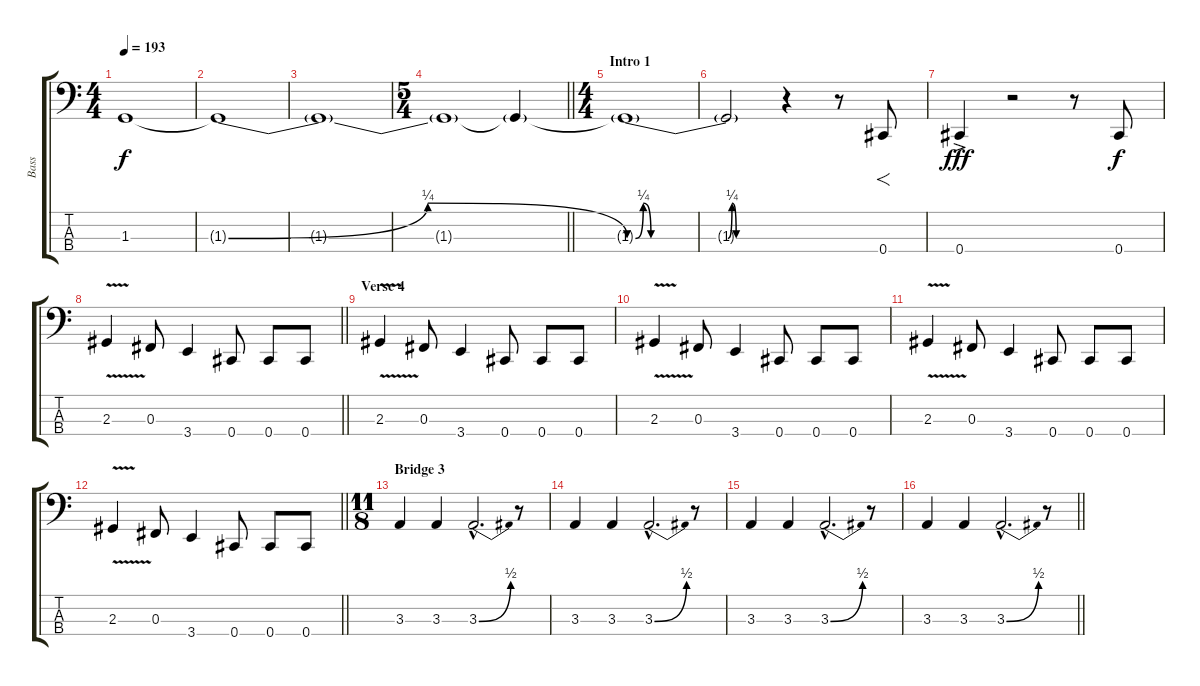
\track ("Bass" "Bass") {instrument electricbasspick}
\staff {score tabs}
\tuning (E2 B1 Gb1 Db1) {hide}
\ts (4 4)
\tempo 193
\clef f4
\ks c
1.3{t}.1{dy f} |
1.3{be (bendrelease 0 0 30 1 30 1 60 0) t}.1 |
1.3{t}.1 |
\ts (5 4)
\barLineRight lightlight
1.3{t}.1 1.3{t}.4 |
\ts (4 4)
\section ("" "Intro 1")
1.3{be (custom 0 0 5 1 10 0 60 0) t}.1 |
1.3{be (custom 0 0 5 1 10 0 60 0) t}.2 r.4 r.8 0.4.8{f} |
0.4{ac}.4{dy fff} r.2 r.8 0.4.8{dy f} |
\barLineRight lightlight
2.3{v}.4 0.3.8 3.4.4 0.4.8 0.4.8 0.4.8 |
\section ("" "Verse 4")
2.3{v}.4 0.3.8 3.4.4 0.4.8 0.4.8 0.4.8 |
2.3{v}.4 0.3.8 3.4.4 0.4.8 0.4.8 0.4.8 |
2.3{v}.4 0.3.8 3.4.4 0.4.8 0.4.8 0.4.8 |
\barLineRight lightlight
2.3{v}.4 0.3.8 3.4.4 0.4.8 0.4.8 0.4.8 |
\ts (11 8)
\section ("" "Bridge 3")
3.3.4 3.3.4 3.3{be (bend 0 0 60 2) hac}.2{d} r.8 |
3.3.4 3.3.4 3.3{be (bend 0 0 60 2) hac}.2{d} r.8 |
3.3.4 3.3.4 3.3{be (bend 0 0 60 2) hac}.2{d} r.8 |
\barLineRight lightlight
3.3.4 3.3.4 3.3{be (bend 0 0 60 2) hac}.2{d} r.8
